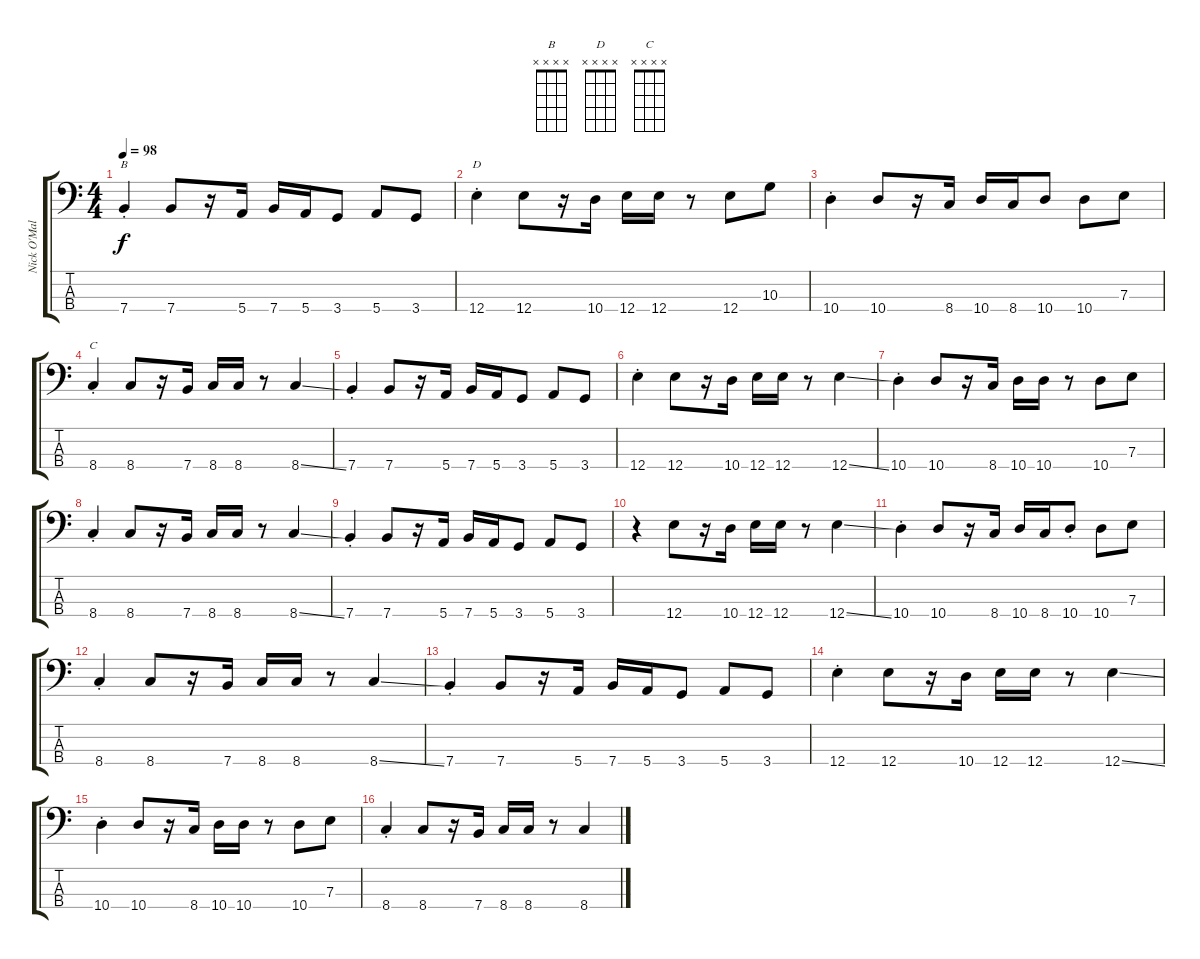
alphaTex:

\track ("Nick O'Malley" "Nick O'Mal") {instrument electricbassfinger}
\staff {score tabs}
\tuning (G2 D2 A1 E1) {hide}
\chord ("B" x x x x) {firstfret 0}
\chord ("D" x x x x) {firstfret 0}
\chord ("C" x x x x) {firstfret 0}
\ts (4 4)
\tempo 98
\clef f4
\ks c
7.4{st}.4{ch "B" dy f} 7.4.8 r.16 5.4.16 7.4.16 5.4.16 3.4.8 5.4.8 3.4.8 |
12.4{st}.4{ch "D"} 12.4.8 r.16 10.4.16 12.4.16 12.4.16 r.8 12.4.8 10.3.8 |
10.4{st}.4 10.4.8 r.16 8.4.16 10.4.16 8.4.16 10.4.8 10.4.8 7.3.8 |
8.4{st}.4{ch "C"} 8.4.8 r.16 7.4.16 8.4.16 8.4.16 r.8 8.4{ss}.4 |
7.4{st}.4 7.4.8 r.16 5.4.16 7.4.16 5.4.16 3.4.8 5.4.8 3.4.8 |
12.4{st}.4 12.4.8 r.16 10.4.16 12.4.16 12.4.16 r.8 12.4{ss}.4 |
10.4{st}.4 10.4.8 r.16 8.4.16 10.4.16 10.4.16 r.8 10.4.8 7.3.8 |
8.4{st}.4 8.4.8 r.16 7.4.16 8.4.16 8.4.16 r.8 8.4{ss}.4 |
7.4{st}.4 7.4.8 r.16 5.4.16 7.4.16 5.4.16 3.4.8 5.4.8 3.4.8 |
r.4 12.4.8 r.16 10.4.16 12.4.16 12.4.16 r.8 12.4{ss}.4 |
10.4{st}.4 10.4.8 r.16 8.4.16 10.4.16 8.4.16 10.4{st}.8 10.4.8 7.3.8 |
8.4{st}.4 8.4.8 r.16 7.4.16 8.4.16 8.4.16 r.8 8.4{ss}.4 |
7.4{st}.4 7.4.8 r.16 5.4.16 7.4.16 5.4.16 3.4.8 5.4.8 3.4.8 |
12.4{st}.4 12.4.8 r.16 10.4.16 12.4.16 12.4.16 r.8 12.4{ss}.4 |
10.4{st}.4 10.4.8 r.16 8.4.16 10.4.16 10.4.16 r.8 10.4.8 7.3.8 |
8.4{st}.4 8.4.8 r.16 7.4.16 8.4.16 8.4.16 r.8 8.4{ss}.4
